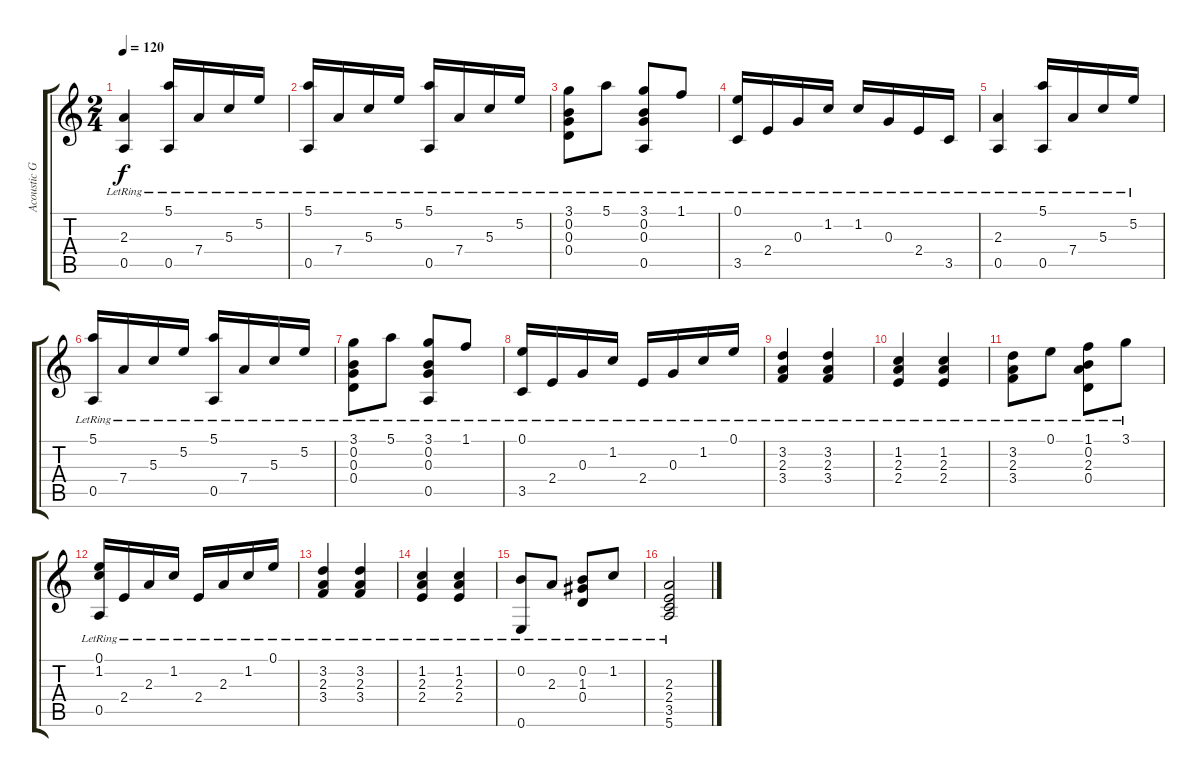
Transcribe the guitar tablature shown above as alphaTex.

\track ("Acoustic Guitar (nylon)" "Acoustic G") {instrument acousticguitarnylon}
\staff {score tabs}
\tuning (E4 B3 G3 D3 A2 E2) {hide}
\ts (2 4)
\tempo 120
\clef g2
\ks c
(2.3{lr} 0.5{lr}).4{dy f} (5.1{lr} 0.5{lr}).16 7.4{lr}.16 5.3{lr}.16 5.2{lr}.16 |
(5.1{lr} 0.5{lr}).16 7.4{lr}.16 5.3{lr}.16 5.2{lr}.16 (5.1{lr} 0.5{lr}).16 7.4{lr}.16 5.3{lr}.16 5.2{lr}.16 |
(3.1{lr} 0.2{lr} 0.3{lr} 0.4{lr}).8 5.1{lr}.8 (3.1{lr} 0.2{lr} 0.3{lr} 0.5{lr}).8 1.1{lr}.8 |
(0.1{lr} 3.5{lr}).16 2.4{lr}.16 0.3{lr}.16 1.2{lr}.16 1.2{lr}.16 0.3{lr}.16 2.4{lr}.16 3.5{lr}.16 |
(2.3{lr} 0.5{lr}).4 (5.1{lr} 0.5{lr}).16 7.4{lr}.16 5.3{lr}.16 5.2{lr}.16 |
(5.1{lr} 0.5{lr}).16 7.4{lr}.16 5.3{lr}.16 5.2{lr}.16 (5.1{lr} 0.5{lr}).16 7.4{lr}.16 5.3{lr}.16 5.2{lr}.16 |
(3.1{lr} 0.2{lr} 0.3{lr} 0.4{lr}).8 5.1{lr}.8 (3.1{lr} 0.2{lr} 0.3{lr} 0.5{lr}).8 1.1{lr}.8 |
(0.1{lr} 3.5{lr}).16 2.4{lr}.16 0.3{lr}.16 1.2{lr}.16 2.4{lr}.16 0.3{lr}.16 1.2{lr}.16 0.1{lr}.16 |
(3.2{lr} 2.3{lr} 3.4{lr}).4 (3.2{lr} 2.3{lr} 3.4{lr}).4 |
(1.2{lr} 2.3{lr} 2.4{lr}).4 (1.2{lr} 2.3{lr} 2.4{lr}).4 |
(3.2{lr} 2.3{lr} 3.4{lr}).8 0.1{lr}.8 (1.1{lr} 0.2{lr} 2.3{lr} 0.4{lr}).8 3.1{lr}.8 |
(0.1{lr} 1.2{lr} 0.5{lr}).16 2.4{lr}.16 2.3{lr}.16 1.2{lr}.16 2.4{lr}.16 2.3{lr}.16 1.2{lr}.16 0.1{lr}.16 |
(3.2{lr} 2.3{lr} 3.4{lr}).4 (3.2{lr} 2.3{lr} 3.4{lr}).4 |
(1.2{lr} 2.3{lr} 2.4{lr}).4 (1.2{lr} 2.3{lr} 2.4{lr}).4 |
(0.2{lr} 0.6{lr}).8 2.3{lr}.8 (0.2{lr} 1.3{lr} 0.4{lr}).8 1.2{lr}.8 |
(2.3{lr} 2.4{lr} 3.5{lr} 5.6{lr}).2
